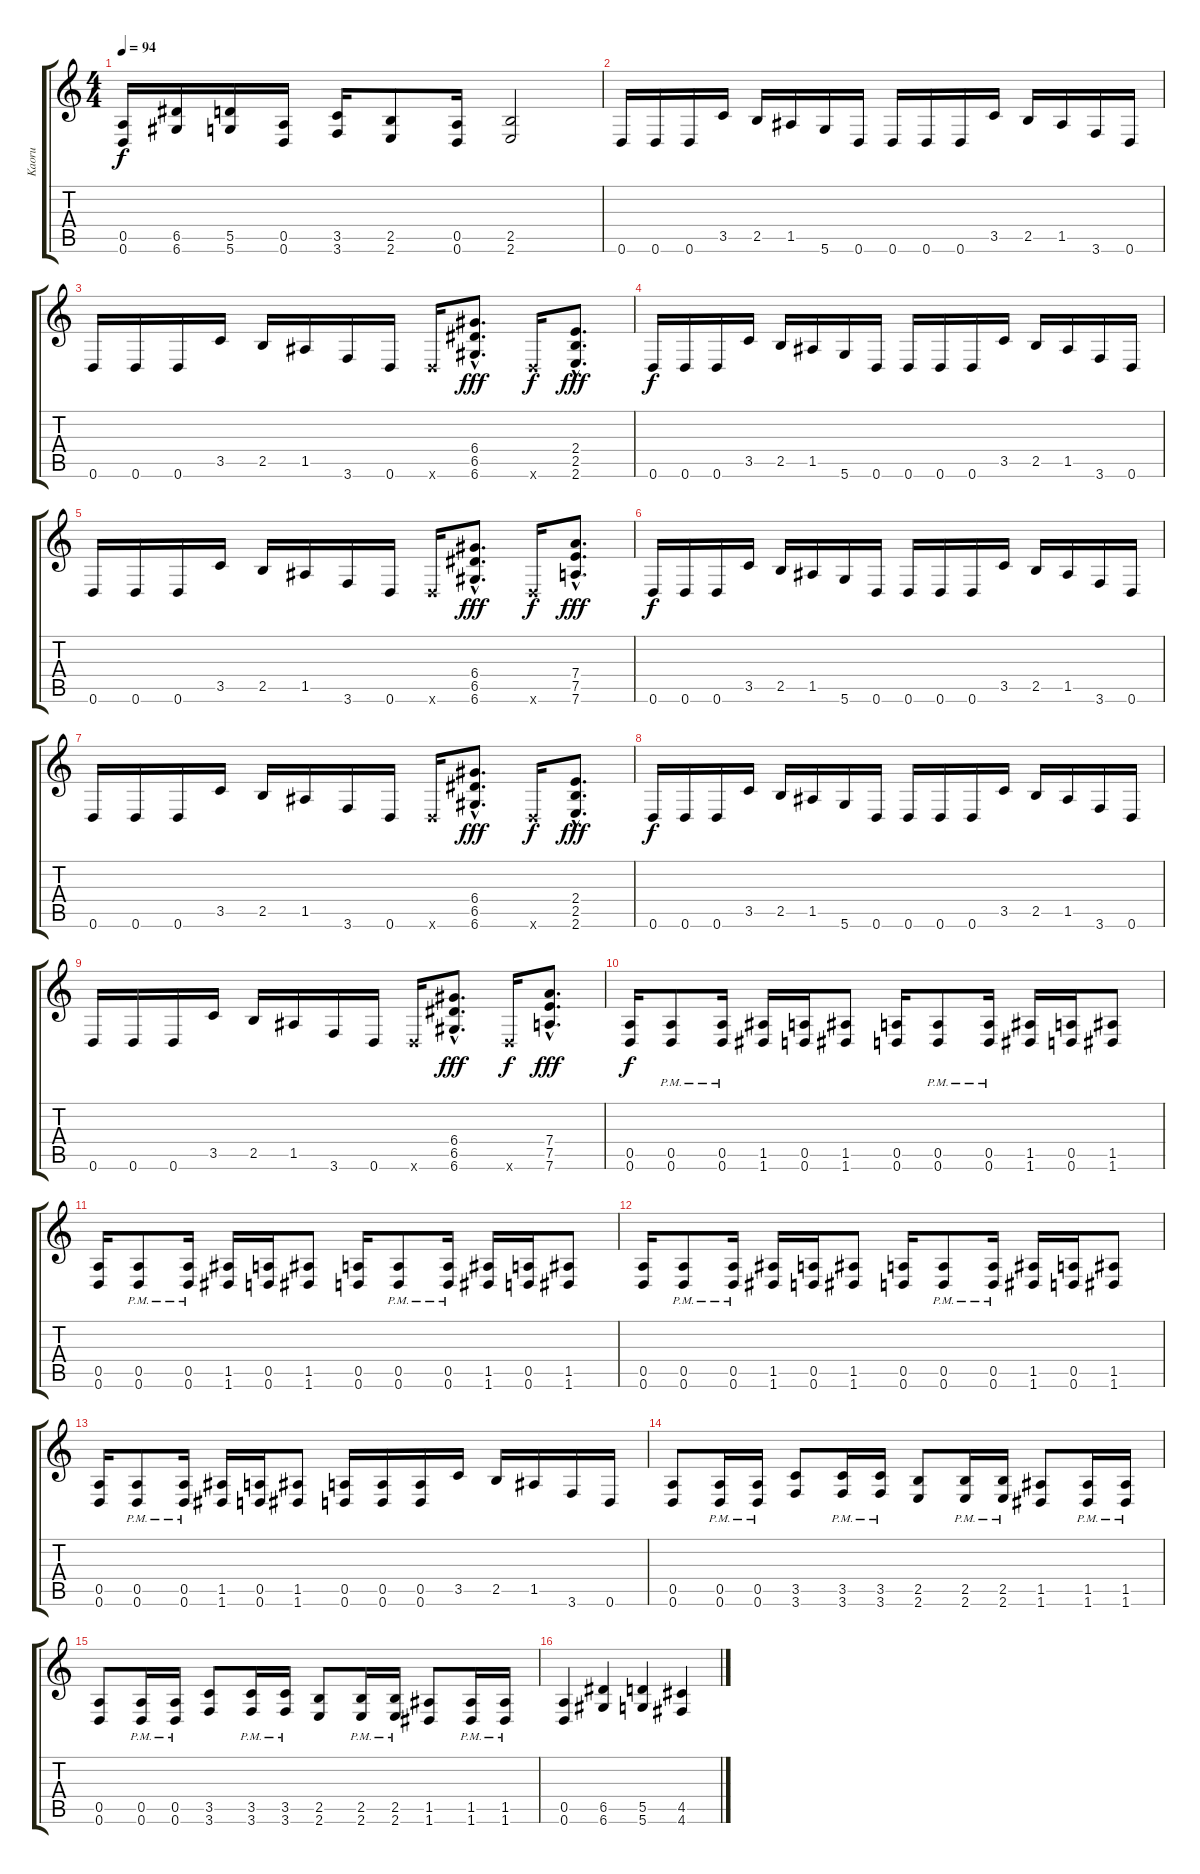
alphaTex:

\track ("Kaoru" "Kaoru") {instrument distortionguitar}
\staff {score tabs}
\tuning (E4 B3 G3 D3 A2 D2) {hide}
\ts (4 4)
\tempo 94
\clef g2
\ks c
(0.5 0.6).16{dy f} (6.5 6.6).16 (5.5 5.6).16 (0.5 0.6).16 (3.5 3.6).16 (2.5 2.6).8 (0.5 0.6).16 (2.5 2.6).2 |
0.6.16 0.6.16 0.6.16 3.5.16 2.5.16 1.5.16 5.6.16 0.6.16 0.6.16 0.6.16 0.6.16 3.5.16 2.5.16 1.5.16 3.6.16 0.6.16 |
0.6.16 0.6.16 0.6.16 3.5.16 2.5.16 1.5.16 3.6.16 0.6.16 0.6{x}.16 (6.4{hac} 6.5{hac} 6.6{hac}).8{d dy fff} 0.6{x}.16{dy f} (2.4{hac} 2.5{hac} 2.6{hac}).8{d dy fff} |
0.6.16{dy f} 0.6.16 0.6.16 3.5.16 2.5.16 1.5.16 5.6.16 0.6.16 0.6.16 0.6.16 0.6.16 3.5.16 2.5.16 1.5.16 3.6.16 0.6.16 |
0.6.16 0.6.16 0.6.16 3.5.16 2.5.16 1.5.16 3.6.16 0.6.16 0.6{x}.16 (6.4{hac} 6.5{hac} 6.6{hac}).8{d dy fff} 0.6{x}.16{dy f} (7.4{hac} 7.5{hac} 7.6{hac}).8{d dy fff} |
0.6.16{dy f} 0.6.16 0.6.16 3.5.16 2.5.16 1.5.16 5.6.16 0.6.16 0.6.16 0.6.16 0.6.16 3.5.16 2.5.16 1.5.16 3.6.16 0.6.16 |
0.6.16 0.6.16 0.6.16 3.5.16 2.5.16 1.5.16 3.6.16 0.6.16 0.6{x}.16 (6.4{hac} 6.5{hac} 6.6{hac}).8{d dy fff} 0.6{x}.16{dy f} (2.4{hac} 2.5{hac} 2.6{hac}).8{d dy fff} |
0.6.16{dy f} 0.6.16 0.6.16 3.5.16 2.5.16 1.5.16 5.6.16 0.6.16 0.6.16 0.6.16 0.6.16 3.5.16 2.5.16 1.5.16 3.6.16 0.6.16 |
0.6.16 0.6.16 0.6.16 3.5.16 2.5.16 1.5.16 3.6.16 0.6.16 0.6{x}.16 (6.4{hac} 6.5{hac} 6.6{hac}).8{d dy fff} 0.6{x}.16{dy f} (7.4{hac} 7.5{hac} 7.6{hac}).8{d dy fff} |
(0.5 0.6).16{dy f} (0.5{pm} 0.6{pm}).8 (0.5{pm} 0.6{pm}).16 (1.5 1.6).16 (0.5 0.6).16 (1.5 1.6).8 (0.5 0.6).16 (0.5{pm} 0.6{pm}).8 (0.5{pm} 0.6{pm}).16 (1.5 1.6).16 (0.5 0.6).16 (1.5 1.6).8 |
(0.5 0.6).16 (0.5{pm} 0.6{pm}).8 (0.5{pm} 0.6{pm}).16 (1.5 1.6).16 (0.5 0.6).16 (1.5 1.6).8 (0.5 0.6).16 (0.5{pm} 0.6{pm}).8 (0.5{pm} 0.6{pm}).16 (1.5 1.6).16 (0.5 0.6).16 (1.5 1.6).8 |
(0.5 0.6).16 (0.5{pm} 0.6{pm}).8 (0.5{pm} 0.6{pm}).16 (1.5 1.6).16 (0.5 0.6).16 (1.5 1.6).8 (0.5 0.6).16 (0.5{pm} 0.6{pm}).8 (0.5{pm} 0.6{pm}).16 (1.5 1.6).16 (0.5 0.6).16 (1.5 1.6).8 |
(0.5 0.6).16 (0.5{pm} 0.6{pm}).8 (0.5{pm} 0.6{pm}).16 (1.5 1.6).16 (0.5 0.6).16 (1.5 1.6).8 (0.5 0.6).16 (0.5 0.6).16 (0.5 0.6).16 3.5.16 2.5.16 1.5.16 3.6.16 0.6.16 |
(0.5 0.6).8 (0.5{pm} 0.6{pm}).16 (0.5{pm} 0.6{pm}).16 (3.5 3.6).8 (3.5{pm} 3.6{pm}).16 (3.5{pm} 3.6{pm}).16 (2.5 2.6).8 (2.5{pm} 2.6{pm}).16 (2.5{pm} 2.6{pm}).16 (1.5 1.6).8 (1.5{pm} 1.6{pm}).16 (1.5{pm} 1.6{pm}).16 |
(0.5 0.6).8 (0.5{pm} 0.6{pm}).16 (0.5{pm} 0.6{pm}).16 (3.5 3.6).8 (3.5{pm} 3.6{pm}).16 (3.5{pm} 3.6{pm}).16 (2.5 2.6).8 (2.5{pm} 2.6{pm}).16 (2.5{pm} 2.6{pm}).16 (1.5 1.6).8 (1.5{pm} 1.6{pm}).16 (1.5{pm} 1.6{pm}).16 |
(0.5 0.6).4 (6.5 6.6).4 (5.5 5.6).4 (4.5 4.6).4
